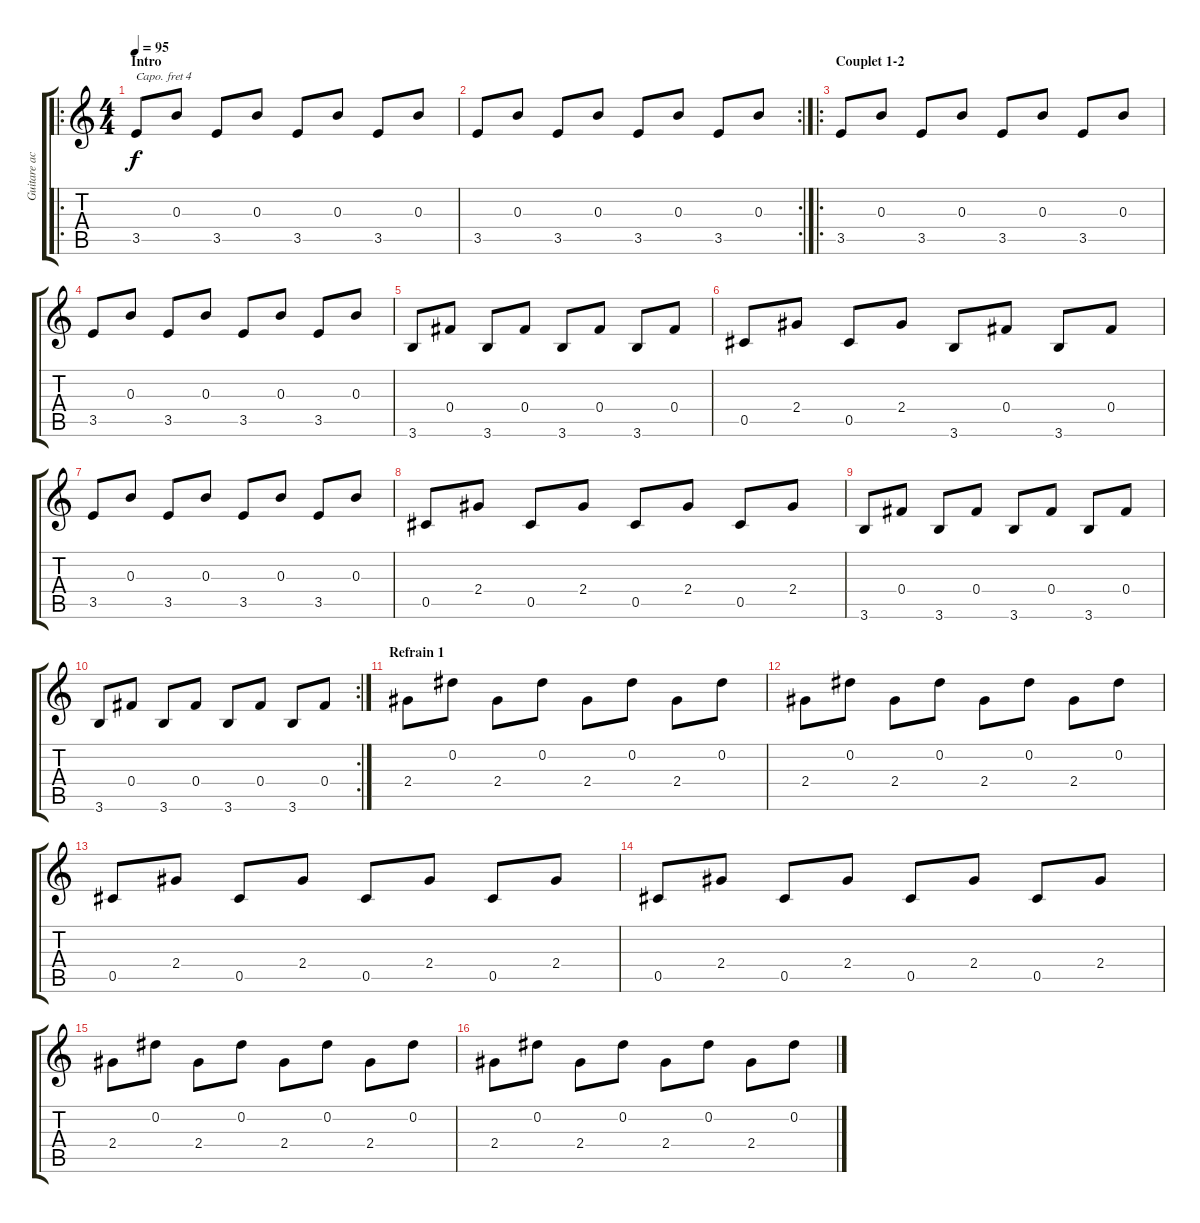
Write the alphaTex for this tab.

\track ("Guitare acoustique2" "Guitare ac") {instrument acousticguitarnylon}
\staff {score tabs}
\capo 4
\tuning (E4 B3 G3 D3 A2 E2) {hide}
\ro
\ts (4 4)
\section ("" "Intro")
\tempo 95
\clef g2
\ks c
3.5.8{dy f instrument acousticguitarnylon} 0.3.8 3.5.8 0.3.8 3.5.8 0.3.8 3.5.8 0.3.8 |
\rc 2
3.5.8 0.3.8 3.5.8 0.3.8 3.5.8 0.3.8 3.5.8 0.3.8 |
\ro
\section ("" "Couplet 1-2")
3.5.8 0.3.8 3.5.8 0.3.8 3.5.8 0.3.8 3.5.8 0.3.8 |
3.5.8 0.3.8 3.5.8 0.3.8 3.5.8 0.3.8 3.5.8 0.3.8 |
3.6.8 0.4.8 3.6.8 0.4.8 3.6.8 0.4.8 3.6.8 0.4.8 |
0.5.8 2.4.8 0.5.8 2.4.8 3.6.8 0.4.8 3.6.8 0.4.8 |
3.5.8 0.3.8 3.5.8 0.3.8 3.5.8 0.3.8 3.5.8 0.3.8 |
0.5.8 2.4.8 0.5.8 2.4.8 0.5.8 2.4.8 0.5.8 2.4.8 |
3.6.8 0.4.8 3.6.8 0.4.8 3.6.8 0.4.8 3.6.8 0.4.8 |
\rc 2
3.6.8 0.4.8 3.6.8 0.4.8 3.6.8 0.4.8 3.6.8 0.4.8 |
\section ("" "Refrain 1")
2.4.8 0.2.8 2.4.8 0.2.8 2.4.8 0.2.8 2.4.8 0.2.8 |
2.4.8 0.2.8 2.4.8 0.2.8 2.4.8 0.2.8 2.4.8 0.2.8 |
0.5.8 2.4.8 0.5.8 2.4.8 0.5.8 2.4.8 0.5.8 2.4.8 |
0.5.8 2.4.8 0.5.8 2.4.8 0.5.8 2.4.8 0.5.8 2.4.8 |
2.4.8 0.2.8 2.4.8 0.2.8 2.4.8 0.2.8 2.4.8 0.2.8 |
2.4.8 0.2.8 2.4.8 0.2.8 2.4.8 0.2.8 2.4.8 0.2.8
